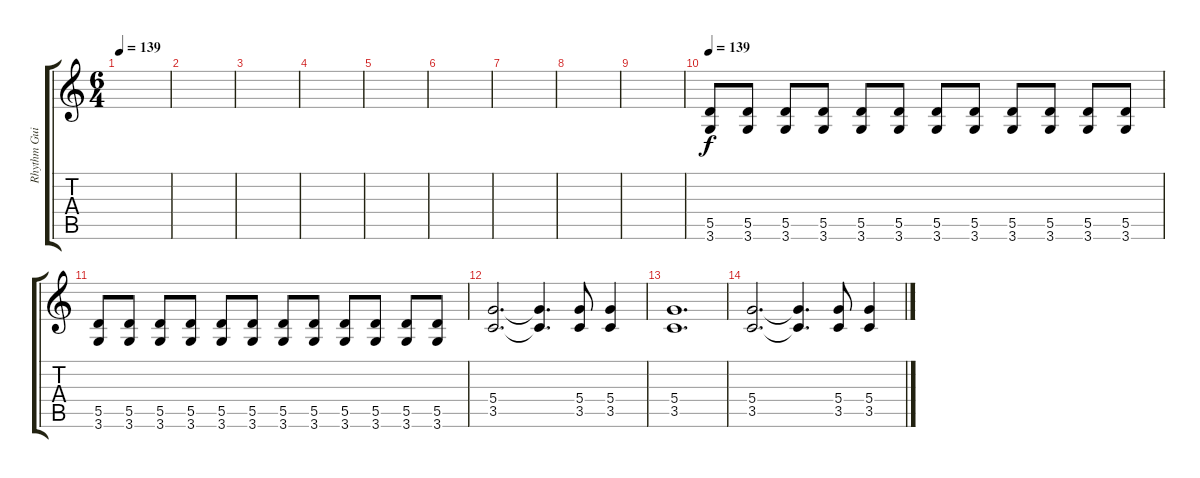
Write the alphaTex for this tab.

\track ("Rhythm Guitar II (David Gilmour" "Rhythm Gui") {instrument electricguitarclean}
\staff {score tabs}
\tuning (E4 B3 G3 D3 A2 E2) {hide}
\ts (6 4)
\tempo 139
\clef g2
\ks c
|
|
|
|
|
|
|
|
|
\tempo 139
(5.5 3.6).8{volume 8} (5.5 3.6).8 (5.5 3.6).8 (5.5 3.6).8 (5.5 3.6).8 (5.5 3.6).8 (5.5 3.6).8 (5.5 3.6).8 (5.5 3.6).8 (5.5 3.6).8 (5.5 3.6).8 (5.5 3.6).8 |
(5.5 3.6).8 (5.5 3.6).8 (5.5 3.6).8 (5.5 3.6).8 (5.5 3.6).8 (5.5 3.6).8 (5.5 3.6).8 (5.5 3.6).8 (5.5 3.6).8 (5.5 3.6).8 (5.5 3.6).8 (5.5 3.6).8 |
(5.4 3.5).2{d} (5.4{t} 3.5{t}).4{d} (5.4 3.5).8 (5.4 3.5).4 |
(5.4 3.5).1{d} |
(5.4 3.5).2{d} (5.4{t} 3.5{t}).4{d} (5.4 3.5).8 (5.4 3.5).4
